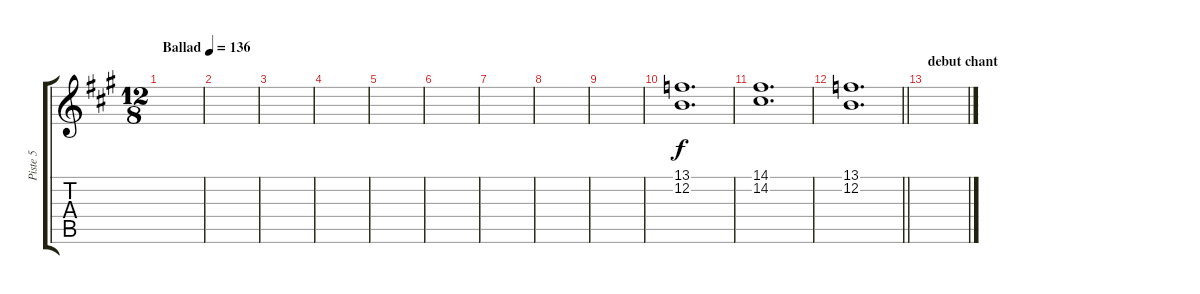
\track ("Piste 5" "Piste 5") {instrument brasssection}
\staff {score tabs}
\tuning (E4 B3 G3 D3 A2 E2) {hide}
\ts (12 8)
\tempo (136 "Ballad")
\clef g2
\ks a
|
|
|
|
|
|
|
|
|
(13.1 12.2).1{d} |
(14.1 14.2).1{d} |
\barLineRight lightlight
(13.1 12.2).1{d} |
\section ("" "debut chant")
